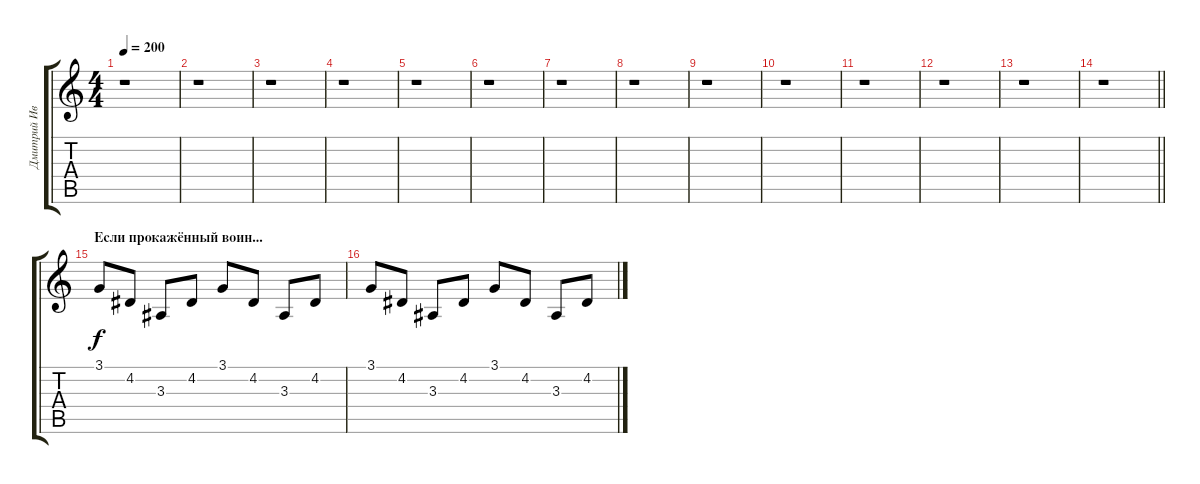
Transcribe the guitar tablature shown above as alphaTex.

\track ("Дмитрий Иванов" "Дмитрий Ив") {instrument clavinet}
\staff {score tabs}
\tuning (E4 B3 G3 D3 A2 E2) {hide}
\ts (4 4)
\tempo 200
\clef g2
\ks c
r.1{dy mf} |
r.1 |
r.1 |
r.1 |
r.1 |
r.1 |
r.1 |
r.1 |
r.1 |
r.1 |
r.1 |
r.1 |
r.1 |
\barLineRight lightlight
r.1 |
\section ("" "Если прокажённый воин...")
3.1.8{dy f} 4.2.8 3.3.8 4.2.8 3.1.8 4.2.8 3.3.8 4.2.8 |
3.1.8 4.2.8 3.3.8 4.2.8 3.1.8 4.2.8 3.3.8 4.2.8
